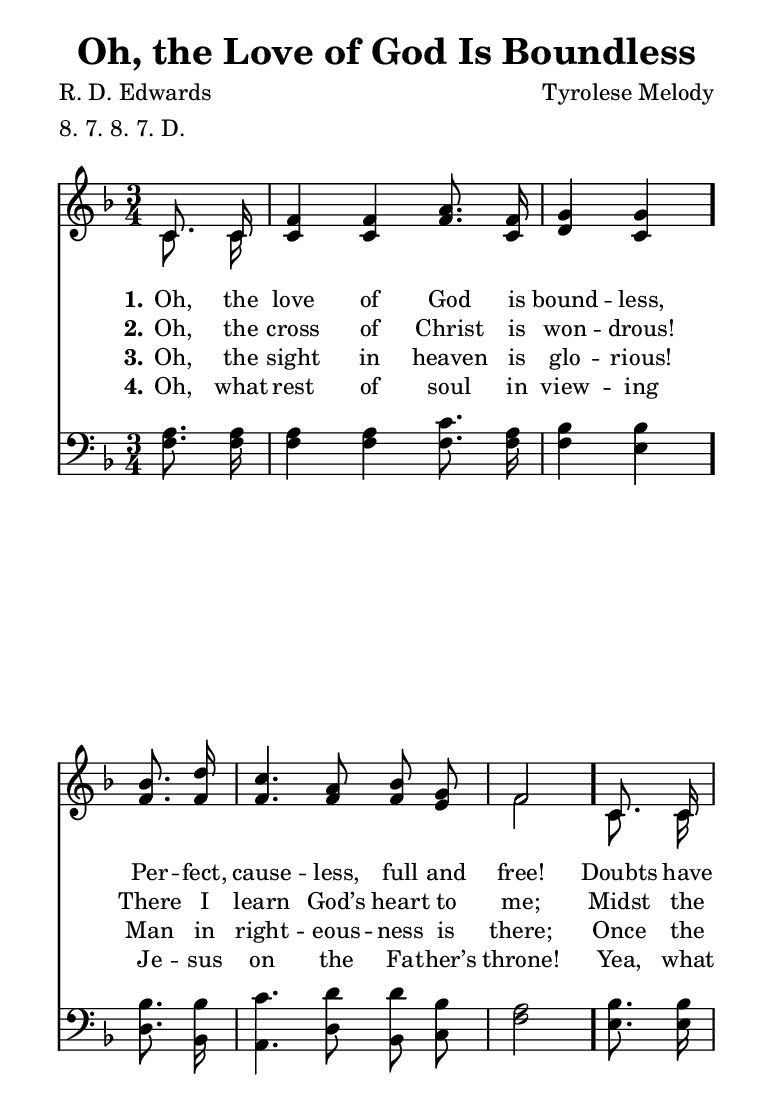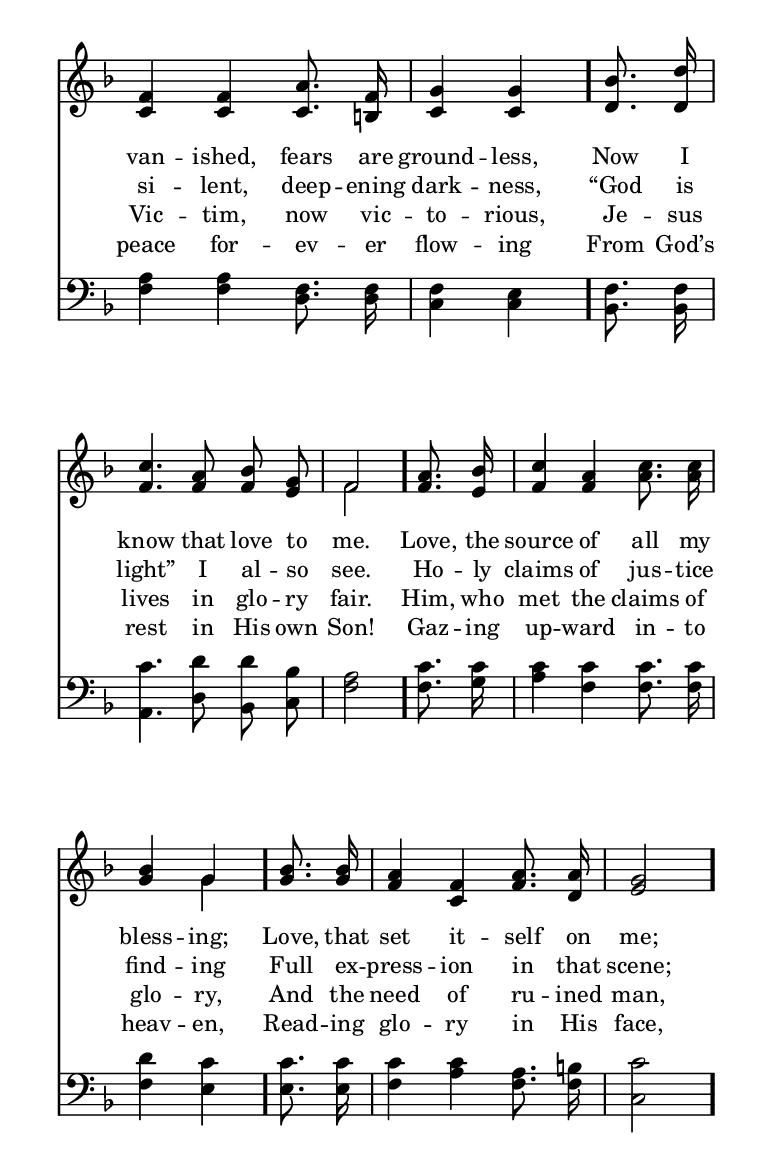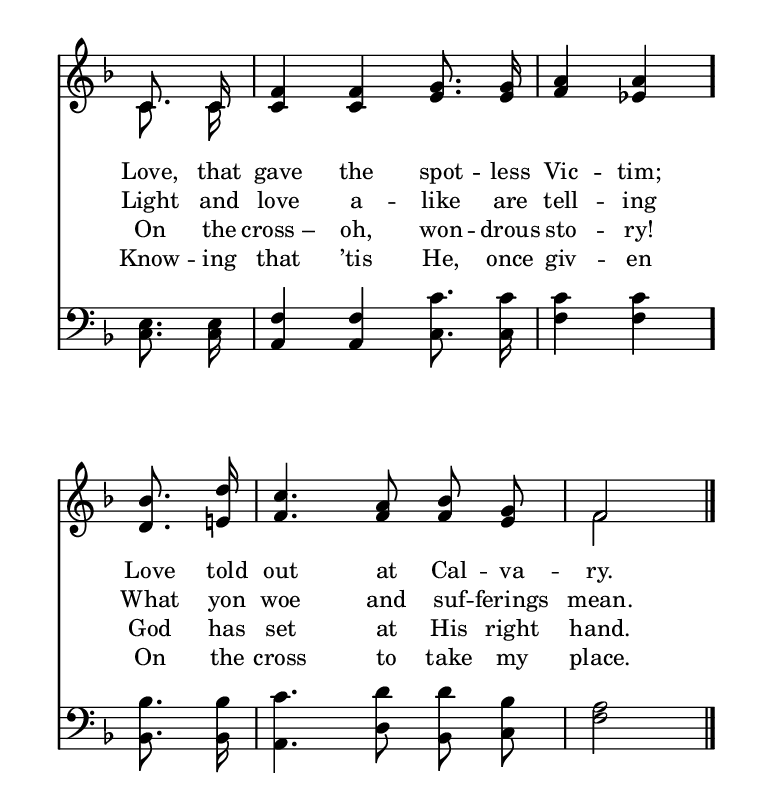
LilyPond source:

\include "common/global.ily"
\paper {
  \include "common/paper.ily"
}

\header{
  %gospel
  hymnnumber = "109"
  title = "Oh, the Love of God Is Boundless"
  tunename = "Tyrol"
  meter = "8. 7. 8. 7. D."
  poet = "R. D. Edwards"
  composer = "Tyrolese Melody"
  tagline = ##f
}

% for fermata in MIDI
ta = { \tempo 4=80 }
tb = { \tempo 4=40 }

patternAA = { c8. c16 | c4 c4 c8. c16 | c4 c4 }
patternAB = { c8. c16 | c4 c4 c8. c16 | c2    }

patternBA = { c8. c16 | c4. c8 c8 c8  | c2    }

global = {
  \include "common/overrides.ily"
  \override Staff.TimeSignature.style = #'numbered
  \time 3/4
  \override Score.MetronomeMark.transparent = ##t % hide all fermata changes too
  \ta
  \key f \major
  \partial 4
  \autoBeamOff
}

notesSoprano = {
\global
\relative c' {

  \changePitch \patternAA { c c | f f a f | g g }
  \changePitch \patternBA { bes d | c a bes g | f }
  \changePitch \patternAA { c c | f f a f | g g }
  \changePitch \patternBA { bes d | c a bes g | f }

  \changePitch \patternAA { a bes | c a c c | bes g }
  \changePitch \patternAB { bes bes | a f a a | g }
  \changePitch \patternAA { c, c | f f g g | a a }
  \changePitch \patternBA { bes d | c a bes g | f }

  \bar "|."

}
}

notesAlto = {
\global
\relative e' {

  \changePitch \patternAA { c c | c c f c | d c }
  \changePitch \patternBA { f f | f f f e | f }
  \changePitch \patternAA { c c | c c c b! | c c }
  \changePitch \patternBA { d d | f f f e | f }

  \changePitch \patternAA { f e | f f a a | g g }
  \changePitch \patternAB { g g | f c f d | e }
  \changePitch \patternAA { c c | c c e e | f ees }
  \changePitch \patternBA { d e! | f f f e | f }

}
}

notesTenor = {
\global
\relative a {

  \changePitch \patternAA { a a | a a c a | bes bes }
  \changePitch \patternBA { bes bes | c d d bes | a }
  \changePitch \patternAA { bes bes | a a f f | f e }
  \changePitch \patternBA { f f | c' d d bes | a }

  \changePitch \patternAA { c c | c c c c | d c }
  \changePitch \patternAB { c c | c c a b! | c }
  \changePitch \patternAA { e, e | f f c' c | c c }
  \changePitch \patternBA { bes bes | c d d bes | a }

}
}

notesBass = {
\global
\relative f {

  \changePitch \patternAA { f f | f f f f | f e }
  \changePitch \patternBA { d bes | a d bes c | f }
  \changePitch \patternAA { e e | f f d d | c c }
  \changePitch \patternBA { bes bes | a d bes c | f }

  \changePitch \patternAA { f g | a f f f | f e }
  \changePitch \patternAB { e e | f a f f | c }
  \changePitch \patternAA { c c | a a c c | f f }
  \changePitch \patternBA { bes, bes | a d bes c | f }

}
}

wordsA = \lyricmode {
\set stanza = "1."

Oh, the love of God is bound -- less, \bar "."
Per -- fect, cause -- less, full and free! \bar "." \eogbreak
Doubts have van -- ished, fears are ground -- less, \bar "."
Now I know that love to me. \bar "." \eogbreak
Love, the source of all my bless -- ing; \bar "."
Love, that set it -- self on me; \bar "." \eogbreak
Love, that gave the spot -- less Vic -- tim; \bar "."
Love told out at Cal -- va -- ry. \bar "." \eogbreak

}

wordsB = \lyricmode {
\set stanza = "2."

Oh, the cross of Christ is won -- drous!
There I learn God’s heart to me;
Midst the si -- lent, deep -- ening dark -- ness,
“God is light” I al -- so see.
Ho -- ly claims of jus -- tice find -- ing
Full ex -- press -- ion in that scene;
Light and love a -- like are tell -- ing
What yon woe and suf -- ferings mean.

}

wordsC = \lyricmode {
\set stanza = "3."

Oh, the sight in heaven is glo -- rious!
Man in right -- eous -- ness is there;
Once the Vic -- tim, now vic -- to -- rious,
Je -- sus lives in glo -- ry fair.
Him, who met the claims of glo -- ry,
And the need of ru -- ined man,
On the cross_– oh, won -- drous sto -- ry!
God has set at His right hand.

}

wordsD = \lyricmode {
\set stanza = "4."

Oh, what rest of soul in view -- ing
Je -- sus on the Fa -- ther’s throne!
Yea, what peace for -- ev -- er flow -- ing
From God’s rest in His own Son!
Gaz -- ing up -- ward in -- to heav -- en,
Read -- ing glo -- ry in His face,
Know -- ing that ’tis He, once giv -- en
On the cross to take my place.

}

\score {
  \context ChoirStaff <<
    \context Staff = upper <<
      \set Staff.autoBeaming = ##f
      \set ChoirStaff.systemStartDelimiter = #'SystemStartBar
      \set ChoirStaff.printPartCombineTexts = ##f
      \partcombine #'(2 . 11) \notesSoprano \notesAlto
      \context NullVoice = sopranos { \voiceOne << \notesSoprano >> }
      \context Lyrics = one   \lyricsto sopranos \wordsA
      \context Lyrics = two   \lyricsto sopranos \wordsB
      \context Lyrics = three \lyricsto sopranos \wordsC
      \context Lyrics = four  \lyricsto sopranos \wordsD
    >>
    \context Staff = men <<
      \set Staff.autoBeaming = ##f
      \clef bass
      \set ChoirStaff.printPartCombineTexts = ##f
      \partcombine #'(2 . 11) \notesTenor \notesBass
    >>
  >>
  \layout {
    \include "common/layout.ily"
  }
  \midi{
    \include "common/midi.ily"
  }
}

\version "2.19.49"  % necessary for upgrading to future LilyPond versions.

% vi:set et ts=2 sw=2 ai nocindent syntax=lilypond:
